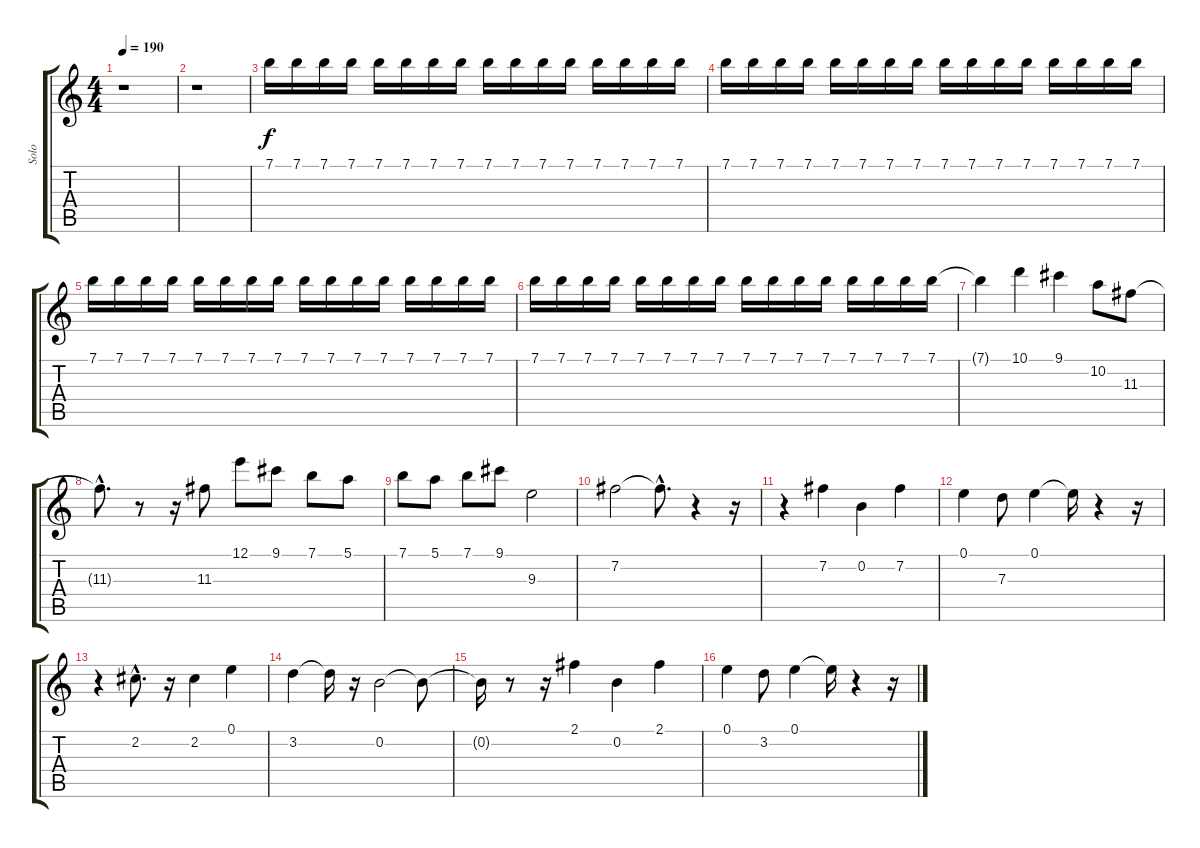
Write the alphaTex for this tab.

\track ("Solo" "Solo") {instrument overdrivenguitar}
\staff {score tabs}
\tuning (E4 B3 G3 D3 A2 E2) {hide}
\ts (4 4)
\tempo 190
\clef g2
\ks c
r.1{dy f} |
r.1 |
7.1.16{balance 0} 7.1.16{balance 16} 7.1.16 7.1.16 7.1.16 7.1.16 7.1.16 7.1.16 7.1.16 7.1.16 7.1.16 7.1.16 7.1.16 7.1.16 7.1.16 7.1.16 |
7.1.16{balance 0} 7.1.16 7.1.16 7.1.16 7.1.16 7.1.16 7.1.16 7.1.16 7.1.16{balance 16} 7.1.16 7.1.16 7.1.16 7.1.16 7.1.16 7.1.16 7.1.16 |
7.1.16{balance 0} 7.1.16 7.1.16 7.1.16 7.1.16 7.1.16 7.1.16 7.1.16 7.1.16{balance 16} 7.1.16 7.1.16 7.1.16 7.1.16 7.1.16 7.1.16 7.1.16 |
7.1.16{balance 0} 7.1.16 7.1.16 7.1.16 7.1.16 7.1.16 7.1.16 7.1.16 7.1.16{balance 16} 7.1.16 7.1.16 7.1.16 7.1.16 7.1.16 7.1.16 7.1.16 |
7.1{t}.4{balance 8} 10.1.4 9.1.4 10.2.8 11.3.8 |
11.3{hac t}.8{d} r.8 r.16 11.3.8 12.1.8 9.1.8 7.1.8 5.1.8 |
7.1.8 5.1.8 7.1.8 9.1.8 9.3.2 |
7.2.2 7.2{hac t}.8{d} r.4 r.16 |
r.4 7.2.4 0.2.4 7.2.4 |
0.1.4 7.3.8 0.1.4 0.1{t}.16 r.4 r.16 |
r.4 2.2{hac}.8{d} r.16 2.2.4 0.1.4 |
3.2.4 3.2{t}.16 r.16 0.2.2 0.2{t}.8 |
0.2{t}.16 r.8 r.16 2.1.4 0.2.4 2.1.4 |
0.1.4 3.2.8 0.1.4 0.1{t}.16 r.4 r.16
